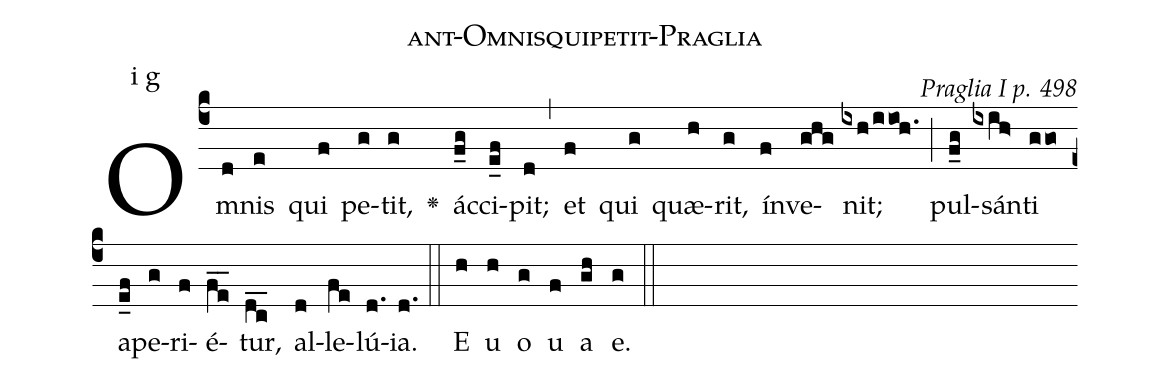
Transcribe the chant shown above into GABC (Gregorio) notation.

name: ant-Omnisquipetit-Praglia;
commentary: Praglia I p. 498;
annotation: i g;
%%
(c4) Om(d)nis(e) qui(f) pe(g)tit,(g) <v>\greheightstar</v>() ác(f_g)ci(e_f)pit;(d) (,) et(f) qui(g) quæ(h)rit,(g) ín(f)ve(ghg)nit;(ixh/iioh.) (;) pul(f_g)sán(ixih>)ti(ggo) a(e_f)pe(g)ri(f)é(f_e_)tur,(d_c_) al(d)le(fe)lú(d.)ia.(d.) (::) E(h) u(h) o(g) u(f) a(gh) e.(g) (::)
